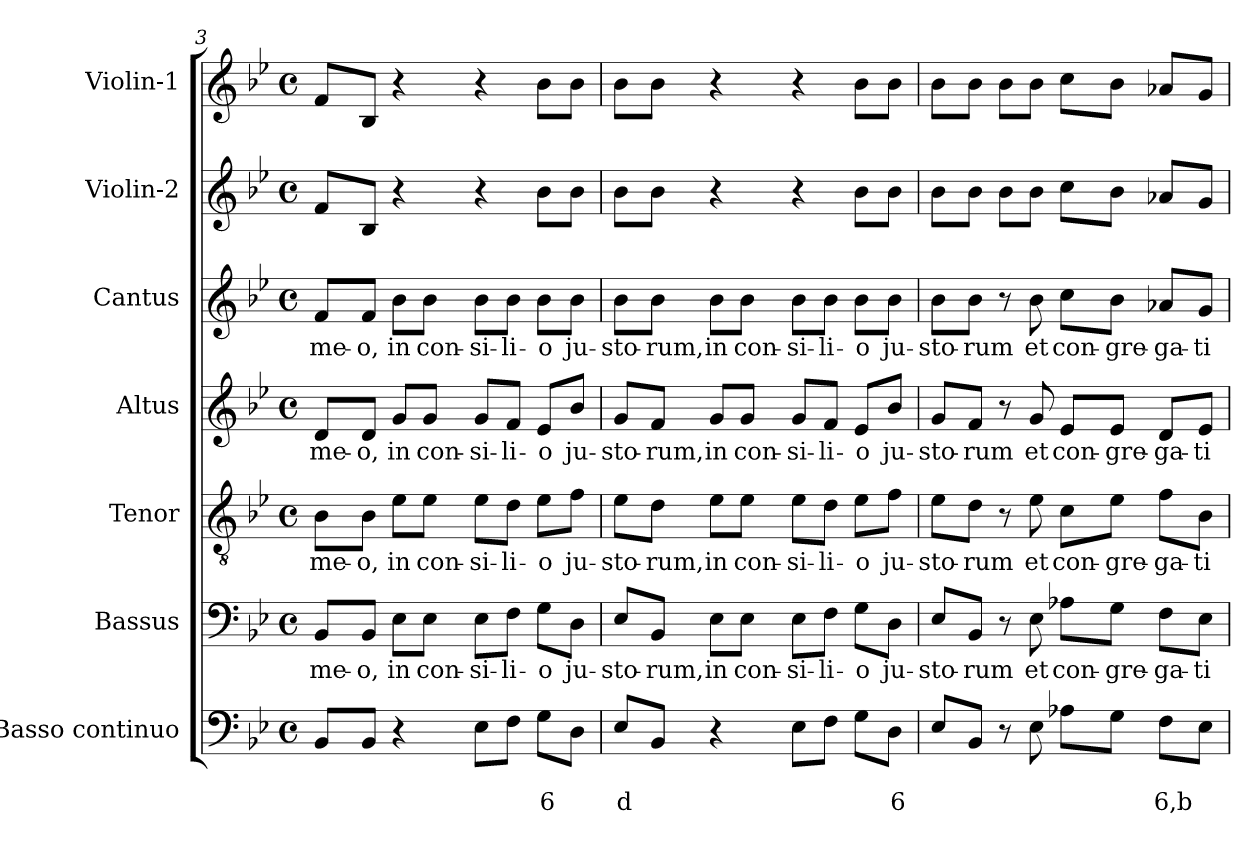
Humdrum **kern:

**kern	**text	**text	**kern	**text	**kern	**text	**kern	**text	**kern	**text	**kern	**kern
*part7	*part7	*part7	*part6	*part6	*part5	*part5	*part4	*part4	*part3	*part3	*part2	*part1
*staff7	*staff7	*staff7	*staff6	*staff6	*staff5	*staff5	*staff4	*staff4	*staff3	*staff3	*staff2	*staff1
*I"Basso continuo	*	*	*I"Bassus	*	*I"Tenor	*	*I"Altus	*	*I"Cantus	*	*I"Violin-2	*I"Violin-1
*I'BC	*	*	*I'B	*	*I'T	*	*I'A	*	*I'C	*	*I'Vi2	*I'Vi1
*clefF4	*	*	*clefF4	*	*clefGv2	*	*clefG2	*	*clefG2	*	*clefG2	*clefG2
*k[b-e-]	*	*	*k[b-e-]	*	*k[b-e-]	*	*k[b-e-]	*	*k[b-e-]	*	*k[b-e-]	*k[b-e-]
*B-:	*	*	*B-:	*	*B-:	*	*B-:	*	*B-:	*	*B-:	*B-:
*M4/4	*	*	*M4/4	*	*M4/4	*	*M4/4	*	*M4/4	*	*M4/4	*M4/4
*met(c)	*	*	*met(c)	*	*met(c)	*	*met(c)	*	*met(c)	*	*met(c)	*met(c)
=3	=3	=3	=3	=3	=3	=3	=3	=3	=3	=3	=3	=3
!	!	!	!	!LO:LY:b	!	!	!	!	!	!	!	!
!	!	!	!	!	!	!LO:LY:b	!	!	!	!	!	!
!	!	!	!	!	!	!	!	!LO:LY:b	!	!	!	!
!	!	!	!	!	!	!	!	!	!	!LO:LY:b	!	!
8BB-/L	.	.	8BB-/L	me-	8B-\L	me-	8d/L	me-	8f/L	me-	8f/L	8f/L
!	!	!	!	!LO:LY:b	!	!	!	!	!	!	!	!
!	!	!	!	!	!	!LO:LY:b	!	!	!	!	!	!
!	!	!	!	!	!	!	!	!LO:LY:b	!	!	!	!
!	!	!	!	!	!	!	!	!	!	!LO:LY:b	!	!
8BB-/J	.	.	8BB-/J	-o,	8B-\J	-o,	8d/J	-o,	8f/J	-o,	8B-/J	8B-/J
!	!	!	!	!LO:LY:b	!	!	!	!	!	!	!	!
!	!	!	!	!	!	!LO:LY:b	!	!	!	!	!	!
!	!	!	!	!	!	!	!	!LO:LY:b	!	!	!	!
!	!	!	!	!	!	!	!	!	!	!LO:LY:b	!	!
4r	.	.	8E-\L	in	8e-\L	in	8g/L	in	8b-\L	in	4r	4r
!	!	!	!	!LO:LY:b	!	!	!	!	!	!	!	!
!	!	!	!	!	!	!LO:LY:b	!	!	!	!	!	!
!	!	!	!	!	!	!	!	!LO:LY:b	!	!	!	!
!	!	!	!	!	!	!	!	!	!	!LO:LY:b	!	!
.	.	.	8E-\J	con-	8e-\J	con-	8g/J	con-	8b-\J	con-	.	.
!	!	!	!	!LO:LY:b	!	!	!	!	!	!	!	!
!	!	!	!	!	!	!LO:LY:b	!	!	!	!	!	!
!	!	!	!	!	!	!	!	!LO:LY:b	!	!	!	!
!	!	!	!	!	!	!	!	!	!	!LO:LY:b	!	!
8E-\L	.	.	8E-\L	-si-	8e-\L	-si-	8g/L	-si-	8b-\L	-si-	4r	4r
!	!	!	!	!LO:LY:b	!	!	!	!	!	!	!	!
!	!	!	!	!	!	!LO:LY:b	!	!	!	!	!	!
!	!	!	!	!	!	!	!	!LO:LY:b	!	!	!	!
!	!	!	!	!	!	!	!	!	!	!LO:LY:b	!	!
8F\J	.	.	8F\J	-li-	8d\J	-li-	8f/J	-li-	8b-\J	-li-	.	.
!	!	!LO:LY:b	!	!	!	!	!	!	!	!	!	!
!	!	!	!	!LO:LY:b	!	!	!	!	!	!	!	!
!	!	!	!	!	!	!LO:LY:b	!	!	!	!	!	!
!	!	!	!	!	!	!	!	!LO:LY:b	!	!	!	!
!	!	!	!	!	!	!	!	!	!	!LO:LY:b	!	!
8G\L	.	6	8G\L	-o	8e-\L	-o	8e-/L	-o	8b-\L	-o	8b-\L	8b-\L
!	!	!	!	!LO:LY:b	!	!	!	!	!	!	!	!
!	!	!	!	!	!	!LO:LY:b	!	!	!	!	!	!
!	!	!	!	!	!	!	!	!LO:LY:b	!	!	!	!
!	!	!	!	!	!	!	!	!	!	!LO:LY:b	!	!
8D\J	.	.	8D\J	ju-	8f\J	ju-	8b-/J	ju-	8b-\J	ju-	8b-\J	8b-\J
!!LO:PB:g=z
=4	=4	=4	=4	=4	=4	=4	=4	=4	=4	=4	=4	=4
!	!	!LO:LY:b	!	!	!	!	!	!	!	!	!	!
!	!	!	!	!LO:LY:b	!	!	!	!	!	!	!	!
!	!	!	!	!	!	!LO:LY:b	!	!	!	!	!	!
!	!	!	!	!	!	!	!	!LO:LY:b	!	!	!	!
!	!	!	!	!	!	!	!	!	!	!LO:LY:b	!	!
8E-/L	.	d	8E-/L	-sto-	8e-\L	-sto-	8g/L	-sto-	8b-\L	-sto-	8b-\L	8b-\L
!	!	!	!	!LO:LY:b	!	!	!	!	!	!	!	!
!	!	!	!	!	!	!LO:LY:b	!	!	!	!	!	!
!	!	!	!	!	!	!	!	!LO:LY:b	!	!	!	!
!	!	!	!	!	!	!	!	!	!	!LO:LY:b	!	!
8BB-/J	.	.	8BB-/J	-rum,	8d\J	-rum,	8f/J	-rum,	8b-\J	-rum,	8b-\J	8b-\J
!	!	!	!	!LO:LY:b	!	!	!	!	!	!	!	!
!	!	!	!	!	!	!LO:LY:b	!	!	!	!	!	!
!	!	!	!	!	!	!	!	!LO:LY:b	!	!	!	!
!	!	!	!	!	!	!	!	!	!	!LO:LY:b	!	!
4r	.	.	8E-\L	in	8e-\L	in	8g/L	in	8b-\L	in	4r	4r
!	!	!	!	!LO:LY:b	!	!	!	!	!	!	!	!
!	!	!	!	!	!	!LO:LY:b	!	!	!	!	!	!
!	!	!	!	!	!	!	!	!LO:LY:b	!	!	!	!
!	!	!	!	!	!	!	!	!	!	!LO:LY:b	!	!
.	.	.	8E-\J	con-	8e-\J	con-	8g/J	con-	8b-\J	con-	.	.
!	!	!	!	!LO:LY:b	!	!	!	!	!	!	!	!
!	!	!	!	!	!	!LO:LY:b	!	!	!	!	!	!
!	!	!	!	!	!	!	!	!LO:LY:b	!	!	!	!
!	!	!	!	!	!	!	!	!	!	!LO:LY:b	!	!
8E-\L	.	.	8E-\L	-si-	8e-\L	-si-	8g/L	-si-	8b-\L	-si-	4r	4r
!	!	!	!	!LO:LY:b	!	!	!	!	!	!	!	!
!	!	!	!	!	!	!LO:LY:b	!	!	!	!	!	!
!	!	!	!	!	!	!	!	!LO:LY:b	!	!	!	!
!	!	!	!	!	!	!	!	!	!	!LO:LY:b	!	!
8F\J	.	.	8F\J	-li-	8d\J	-li-	8f/J	-li-	8b-\J	-li-	.	.
!	!	!	!	!LO:LY:b	!	!	!	!	!	!	!	!
!	!	!	!	!	!	!LO:LY:b	!	!	!	!	!	!
!	!	!	!	!	!	!	!	!LO:LY:b	!	!	!	!
!	!	!	!	!	!	!	!	!	!	!LO:LY:b	!	!
8G\L	.	.	8G\L	-o	8e-\L	-o	8e-/L	-o	8b-\L	-o	8b-\L	8b-\L
!	!	!LO:LY:b	!	!	!	!	!	!	!	!	!	!
!	!	!	!	!LO:LY:b	!	!	!	!	!	!	!	!
!	!	!	!	!	!	!LO:LY:b	!	!	!	!	!	!
!	!	!	!	!	!	!	!	!LO:LY:b	!	!	!	!
!	!	!	!	!	!	!	!	!	!	!LO:LY:b	!	!
8D\J	.	6	8D\J	ju-	8f\J	ju-	8b-/J	ju-	8b-\J	ju-	8b-\J	8b-\J
=5	=5	=5	=5	=5	=5	=5	=5	=5	=5	=5	=5	=5
!	!	!	!	!LO:LY:b	!	!	!	!	!	!	!	!
!	!	!	!	!	!	!LO:LY:b	!	!	!	!	!	!
!	!	!	!	!	!	!	!	!LO:LY:b	!	!	!	!
!	!	!	!	!	!	!	!	!	!	!LO:LY:b	!	!
8E-/L	.	.	8E-/L	-sto-	8e-\L	-sto-	8g/L	-sto-	8b-\L	-sto-	8b-\L	8b-\L
!	!	!	!	!LO:LY:b	!	!	!	!	!	!	!	!
!	!	!	!	!	!	!LO:LY:b	!	!	!	!	!	!
!	!	!	!	!	!	!	!	!LO:LY:b	!	!	!	!
!	!	!	!	!	!	!	!	!	!	!LO:LY:b	!	!
8BB-/J	.	.	8BB-/J	-rum	8d\J	-rum	8f/J	-rum	8b-\J	-rum	8b-\J	8b-\J
8r	.	.	8r	.	8r	.	8r	.	8r	.	8b-\L	8b-\L
!	!	!	!	!LO:LY:b	!	!	!	!	!	!	!	!
!	!	!	!	!	!	!LO:LY:b	!	!	!	!	!	!
!	!	!	!	!	!	!	!	!LO:LY:b	!	!	!	!
!	!	!	!	!	!	!	!	!	!	!LO:LY:b	!	!
8E-\	.	.	8E-\	et	8e-\	et	8g/	et	8b-\	et	8b-\J	8b-\J
!	!	!	!	!LO:LY:b	!	!	!	!	!	!	!	!
!	!	!	!	!	!	!LO:LY:b	!	!	!	!	!	!
!	!	!	!	!	!	!	!	!LO:LY:b	!	!	!	!
!	!	!	!	!	!	!	!	!	!	!LO:LY:b	!	!
8A-X\L	.	.	8A-X\L	con-	8c\L	con-	8e-/L	con-	8cc\L	con-	8cc\L	8cc\L
!	!	!	!	!LO:LY:b	!	!	!	!	!	!	!	!
!	!	!	!	!	!	!LO:LY:b	!	!	!	!	!	!
!	!	!	!	!	!	!	!	!LO:LY:b	!	!	!	!
!	!	!	!	!	!	!	!	!	!	!LO:LY:b	!	!
8G\J	.	.	8G\J	-gre-	8e-\J	-gre-	8e-/J	-gre-	8b-\J	-gre-	8b-\J	8b-\J
!	!	!LO:LY:b	!	!	!	!	!	!	!	!	!	!
!	!	!	!	!LO:LY:b	!	!	!	!	!	!	!	!
!	!	!	!	!	!	!LO:LY:b	!	!	!	!	!	!
!	!	!	!	!	!	!	!	!LO:LY:b	!	!	!	!
!	!	!	!	!	!	!	!	!	!	!LO:LY:b	!	!
8F\L	.	6,b	8F\L	-ga-	8f\L	-ga-	8d/L	-ga-	8a-X/L	-ga-	8a-X/L	8a-X/L
!	!	!	!	!LO:LY:b	!	!	!	!	!	!	!	!
!	!	!	!	!	!	!LO:LY:b	!	!	!	!	!	!
!	!	!	!	!	!	!	!	!LO:LY:b	!	!	!	!
!	!	!	!	!	!	!	!	!	!	!LO:LY:b	!	!
8E-\J	.	.	8E-\J	-ti-	8B-\J	-ti-	8e-/J	-ti-	8g/J	-ti-	8g/J	8g/J
=	=	=	=	=	=	=	=	=	=	=	=	=
*-	*-	*-	*-	*-	*-	*-	*-	*-	*-	*-	*-	*-
